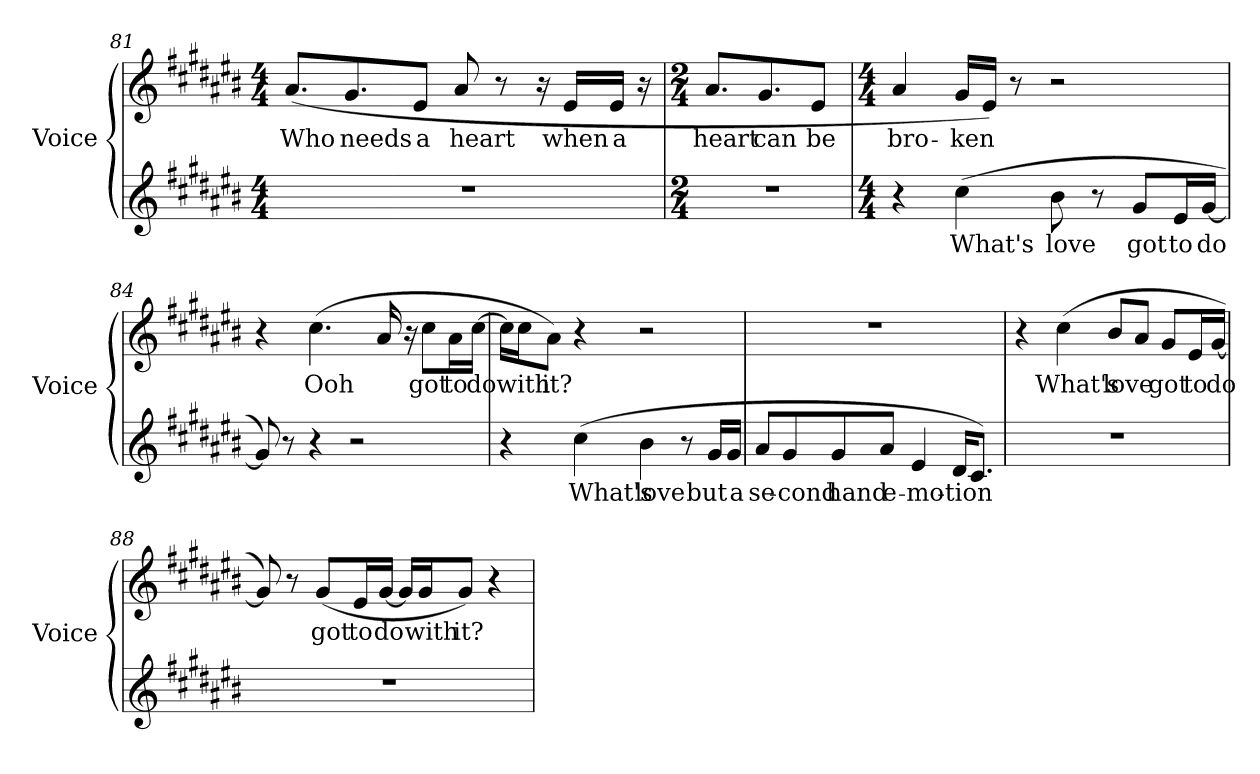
**kern	**text	**kern	**text
*part2	*part2	*part1	*part1
*staff2	*staff2	*staff1	*staff1
*I"Voice	*	*I"Voice	*
*I'Voice	*	*I'Voice	*
*clefG2	*	*clefG2	*
*k[f#c#g#d#a#e#b#]	*	*k[f#c#g#d#a#e#b#]	*
*C#:	*	*C#:	*
*M4/4	*	*M4/4	*
=81	=81	=81	=81
!	!	!	!LO:LY:b:color=#000000
1r	.	(8.a#i/L	Who
!	!	!	!LO:LY:b:color=#000000
.	.	8.g#i/	needs
!	!	!	!LO:LY:b:color=#000000
.	.	8e#i/J	a
!	!	!	!LO:LY:b:color=#000000
.	.	8a#i/	heart
.	.	8r	.
.	.	16r	.
!	!	!	!LO:LY:b:color=#000000
.	.	16e#i/LL	when
!	!	!	!LO:LY:b:color=#000000
.	.	16e#i/JJ	a
.	.	16r	.
=82	=82	=82	=82
*M2/4	*	*M2/4	*
!LO:N:vis=1	!	!	!
!	!	!	!LO:LY:b:color=#000000
2r	.	8.a#i/L	heart
!	!	!	!LO:LY:b:color=#000000
.	.	8.g#i/	can
!	!	!	!LO:LY:b:color=#000000
.	.	8e#i/J	be
!!LO:LB:g=z
=83	=83	=83	=83
*M4/4	*	*M4/4	*
!	!	!	!LO:LY:b:color=#000000
4r	.	4a#i/	bro-
!	!LO:LY:b:color=#000000	!	!
!	!	!	!LO:LY:b:color=#000000
(4cc#i\	What's	16g#i/LL	-ken
.	.	16e#i/JJ)	.
.	.	8r	.
!	!LO:LY:b:color=#000000	!	!
8b#i\	love	2r	.
8r	.	.	.
!	!LO:LY:b:color=#000000	!	!
8g#i/L	got	.	.
!	!LO:LY:b:color=#000000	!	!
16e#i/L	to	.	.
!	!LO:LY:b:color=#000000	!	!
[16g#i/JJ	do	.	.
=84	=84	=84	=84
8g#i/])	.	4r	.
8r	.	.	.
!	!	!	!LO:LY:b:color=#000000
4r	.	(4.cc#i\	Ooh
2r	.	.	.
.	.	16a#i/	.
.	.	16r	.
!	!	!	!LO:LY:b:color=#000000
.	.	8cc#i\L	got
!	!	!	!LO:LY:b:color=#000000
.	.	16a#i\L	to
!	!	!	!LO:LY:b:color=#000000
.	.	[16cc#i\JJ	do
=85	=85	=85	=85
4r	.	16cc#i\LL]	.
!	!	!	!LO:LY:b:color=#000000
.	.	16cc#i\J	with
!	!	!	!LO:LY:b:color=#000000
.	.	8a#i\J)	it?
!	!LO:LY:b:color=#000000	!	!
(4cc#i\	What's	4r	.
!	!LO:LY:b:color=#000000	!	!
4b#i\	love	2r	.
8r	.	.	.
!	!LO:LY:b:color=#000000	!	!
16g#i/LL	but	.	.
!	!LO:LY:b:color=#000000	!	!
16g#i/JJ	a	.	.
=86	=86	=86	=86
!	!LO:LY:b:color=#000000	!	!
8a#i/L	se-	1r	.
!	!LO:LY:b:color=#000000	!	!
8g#i/	-cond	.	.
!	!LO:LY:b:color=#000000	!	!
8g#i/	hand	.	.
!	!LO:LY:b:color=#000000	!	!
8a#i/J	e-	.	.
!	!LO:LY:b:color=#000000	!	!
4e#i/	-mo-	.	.
!	!LO:LY:b:color=#000000	!	!
16d#i/KL	-tion	.	.
8.c#i/J)	.	.	.
=87	=87	=87	=87
1r	.	4r	.
!	!	!	!LO:LY:b:color=#000000
.	.	(4cc#i\	What's
!	!	!	!LO:LY:b:color=#000000
.	.	8b#i/L	love
.	.	8a#i/J	.
!	!	!	!LO:LY:b:color=#000000
.	.	8g#i/L	got
!	!	!	!LO:LY:b:color=#000000
.	.	16e#i/L	to
!	!	!	!LO:LY:b:color=#000000
.	.	[16g#i/JJ	do
=88	=88	=88	=88
1r	.	8g#i/])	.
.	.	8r	.
!	!	!	!LO:LY:b:color=#000000
.	.	(8g#i/L	got
!	!	!	!LO:LY:b:color=#000000
.	.	16e#i/L	to
!	!	!	!LO:LY:b:color=#000000
.	.	[16g#i/JJ	do
.	.	16g#i/LL]	.
!	!	!	!LO:LY:b:color=#000000
.	.	16g#i/J	with
!	!	!	!LO:LY:b:color=#000000
.	.	8g#i/J)	it?
.	.	4r	.
=	=	=	=
*-	*-	*-	*-
